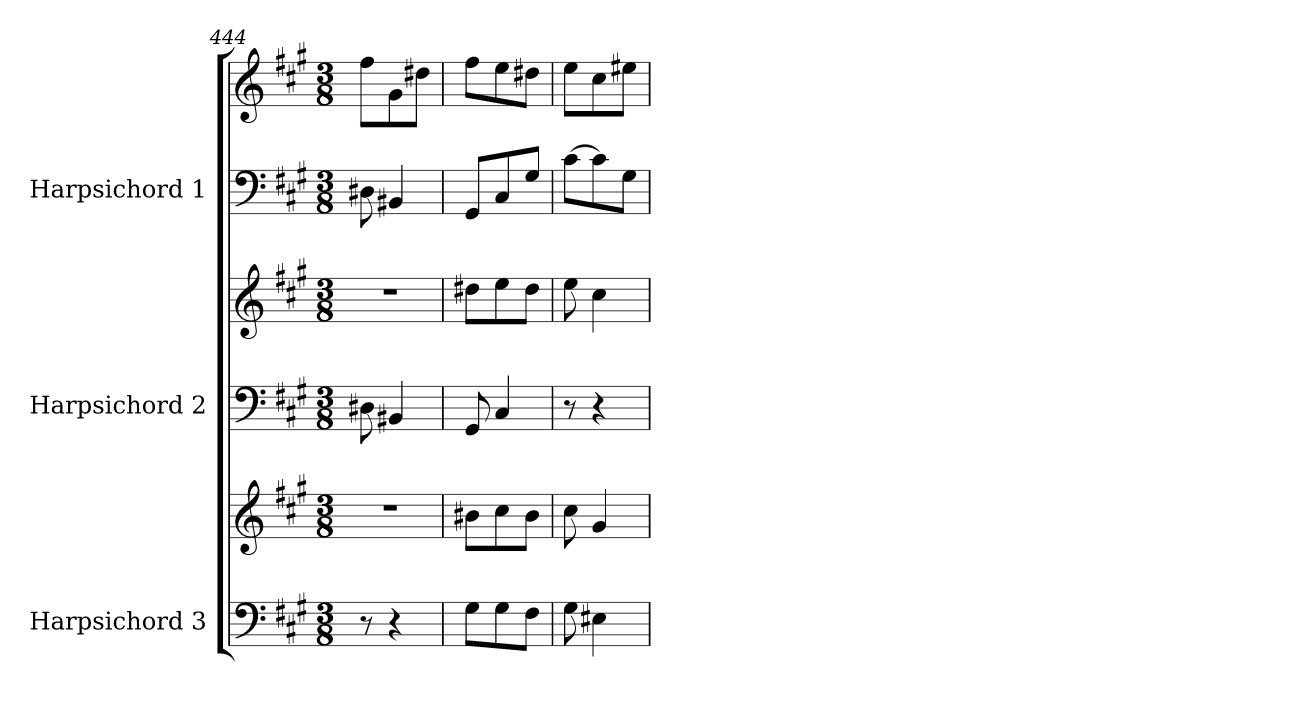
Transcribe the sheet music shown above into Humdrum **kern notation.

**kern	**kern	**kern	**kern	**kern	**kern
*part3	*part3	*part2	*part2	*part1	*part1
*staff6	*staff5	*staff4	*staff3	*staff2	*staff1
*I"Harpsichord 3	*	*I"Harpsichord 2	*	*I"Harpsichord 1	*
*I'Hp	*	*I'Hp	*	*I'Hp	*
*clefF4	*clefG2	*clefF4	*clefG2	*clefF4	*clefG2
*k[f#c#g#]	*k[f#c#g#]	*k[f#c#g#]	*k[f#c#g#]	*k[f#c#g#]	*k[f#c#g#]
*M3/8	*M3/8	*M3/8	*M3/8	*M3/8	*M3/8
=444	=444	=444	=444	=444	=444
8r	4.r	8D#X\	4.r	8D#X\	8ff#\L
4r	.	4BB#X/	.	4BB#X/	8g#\
.	.	.	.	.	8dd#X\J
=445	=445	=445	=445	=445	=445
8G#\L	8b#X\L	8GG#/	8dd#X\L	8GG#/L	8ff#\L
8G#\	8cc#\	4C#/	8ee\	8C#/	8ee\
8F#\J	8b#\J	.	8dd#\J	8G#/J	8dd#X\J
!!LO:LB:g=z
=446	=446	=446	=446	=446	=446
8G#\	8cc#\	8r	8ee\	[8c#\L	8ee\L
4E#X\	4g#/	4r	4cc#\	8c#\]	8cc#\
.	.	.	.	8G#\J	8ee#X\J
=	=	=	=	=	=
*-	*-	*-	*-	*-	*-
